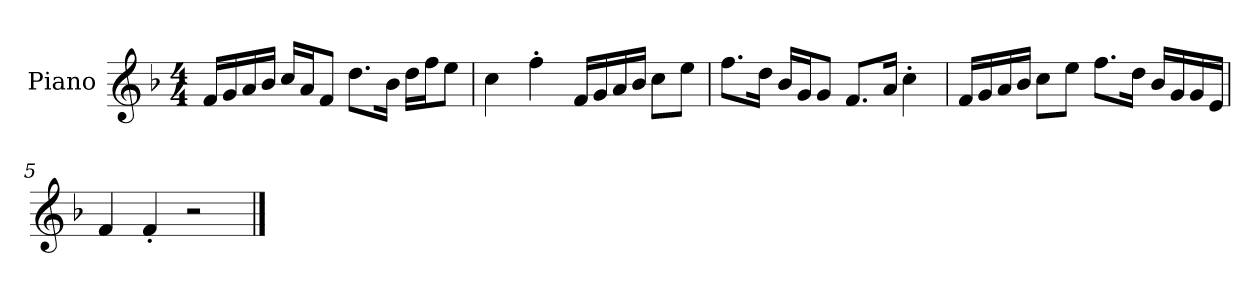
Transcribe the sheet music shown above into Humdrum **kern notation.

**kern
*part1
*staff1
*I"Piano
*I'P-no
*clefG2
*k[b-]
*M4/4
*MM90
=1
16f/LL
16g/
16a/
16b-/JJ
16cc/LL
16a/J
8f/J
8.dd\L
16b-\Jk
16dd\LL
16ff\J
8ee\J
=2
4cc\
4ff'\
16f/LL
16g/
16a/
16b-/JJ
8cc\L
8ee\J
=3
8.ff\L
16dd\Jk
16b-/LL
16g/J
8g/J
8.f/L
16a/Jk
4cc'\
=4
16f/LL
16g/
16a/
16b-/JJ
8cc\L
8ee\J
8.ff\L
16dd\Jk
16b-/LL
16g/
16g/
16e/JJ
!!LO:LB:g=z
=5
4f/
4f'/
2r
==
*-
